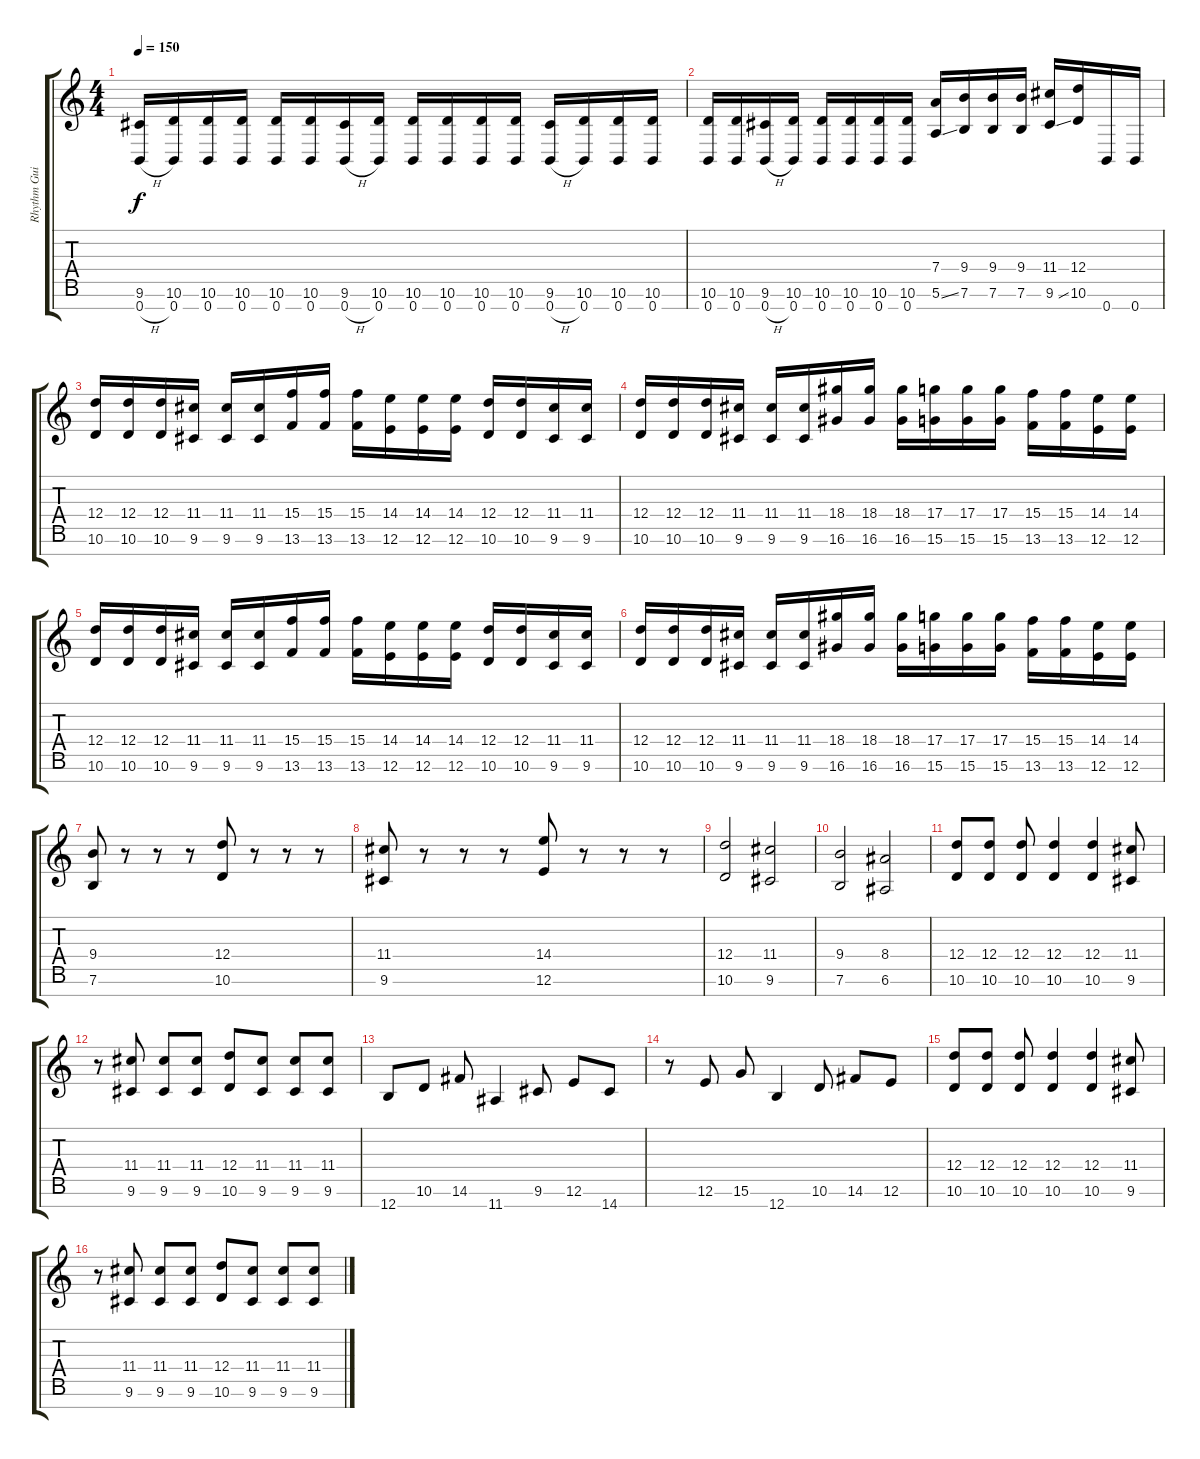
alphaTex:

\track ("Rhythm Guitar 2" "Rhythm Gui") {instrument distortionguitar}
\staff {score tabs}
\tuning (E4 B3 G3 D3 A2 E2 B1) {hide}
\ts (4 4)
\tempo 150
\clef g2
\ks c
(9.6 0.7{h}).16{dy f} (10.6 0.7).16 (10.6 0.7).16 (10.6 0.7).16 (10.6 0.7).16 (10.6 0.7).16 (9.6 0.7{h}).16 (10.6 0.7).16 (10.6 0.7).16 (10.6 0.7).16 (10.6 0.7).16 (10.6 0.7).16 (9.6 0.7{h}).16 (10.6 0.7).16 (10.6 0.7).16 (10.6 0.7).16 |
(10.6 0.7).16 (10.6 0.7).16 (9.6 0.7{h}).16 (10.6 0.7).16 (10.6 0.7).16 (10.6 0.7).16 (10.6 0.7).16 (10.6 0.7).16 (7.4 5.6{ss}).16 (9.4 7.6).16 (9.4 7.6).16 (9.4 7.6).16 (11.4 9.6{ss}).16 (12.4 10.6).16 0.7.16 0.7.16 |
(12.4 10.6).16 (12.4 10.6).16 (12.4 10.6).16 (11.4 9.6).16 (11.4 9.6).16 (11.4 9.6).16 (15.4 13.6).16 (15.4 13.6).16 (15.4 13.6).16 (14.4 12.6).16 (14.4 12.6).16 (14.4 12.6).16 (12.4 10.6).16 (12.4 10.6).16 (11.4 9.6).16 (11.4 9.6).16 |
(12.4 10.6).16 (12.4 10.6).16 (12.4 10.6).16 (11.4 9.6).16 (11.4 9.6).16 (11.4 9.6).16 (18.4 16.6).16 (18.4 16.6).16 (18.4 16.6).16 (17.4 15.6).16 (17.4 15.6).16 (17.4 15.6).16 (15.4 13.6).16 (15.4 13.6).16 (14.4 12.6).16 (14.4 12.6).16 |
(12.4 10.6).16 (12.4 10.6).16 (12.4 10.6).16 (11.4 9.6).16 (11.4 9.6).16 (11.4 9.6).16 (15.4 13.6).16 (15.4 13.6).16 (15.4 13.6).16 (14.4 12.6).16 (14.4 12.6).16 (14.4 12.6).16 (12.4 10.6).16 (12.4 10.6).16 (11.4 9.6).16 (11.4 9.6).16 |
(12.4 10.6).16 (12.4 10.6).16 (12.4 10.6).16 (11.4 9.6).16 (11.4 9.6).16 (11.4 9.6).16 (18.4 16.6).16 (18.4 16.6).16 (18.4 16.6).16 (17.4 15.6).16 (17.4 15.6).16 (17.4 15.6).16 (15.4 13.6).16 (15.4 13.6).16 (14.4 12.6).16 (14.4 12.6).16 |
(9.4 7.6).8 r.8 r.8 r.8 (12.4 10.6).8 r.8 r.8 r.8 |
(11.4 9.6).8 r.8 r.8 r.8 (14.4 12.6).8 r.8 r.8 r.8 |
(12.4 10.6).2 (11.4 9.6).2 |
(9.4 7.6).2 (8.4 6.6).2 |
(12.4 10.6).8 (12.4 10.6).8 (12.4 10.6).8 (12.4 10.6).4 (12.4 10.6).4 (11.4 9.6).8 |
r.8 (11.4 9.6).8 (11.4 9.6).8 (11.4 9.6).8 (12.4 10.6).8 (11.4 9.6).8 (11.4 9.6).8 (11.4 9.6).8 |
12.7.8 10.6.8 14.6.8 11.7.4 9.6.8 12.6.8 14.7.8 |
r.8 12.6.8 15.6.8 12.7.4 10.6.8 14.6.8 12.6.8 |
(12.4 10.6).8 (12.4 10.6).8 (12.4 10.6).8 (12.4 10.6).4 (12.4 10.6).4 (11.4 9.6).8 |
r.8 (11.4 9.6).8 (11.4 9.6).8 (11.4 9.6).8 (12.4 10.6).8 (11.4 9.6).8 (11.4 9.6).8 (11.4 9.6).8
